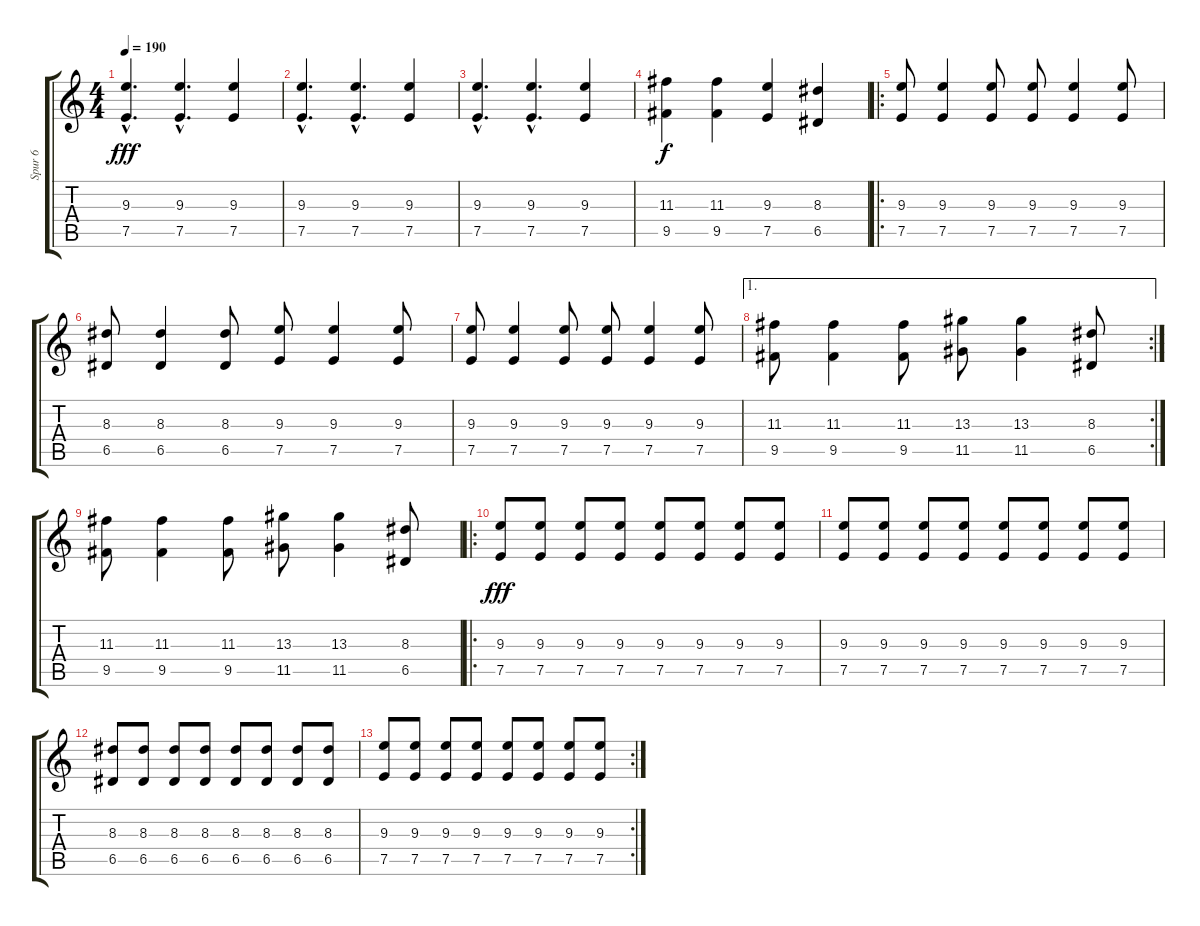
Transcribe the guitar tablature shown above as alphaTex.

\track ("Spur 6" "Spur 6") {instrument distortionguitar}
\staff {score tabs}
\tuning (E4 B3 G3 D3 A2 E2) {hide}
\ts (4 4)
\tempo 190
\clef g2
\ks c
(9.3{hac} 7.5{hac}).4{d dy fff} (9.3{hac} 7.5{hac}).4{d} (9.3 7.5).4 |
(9.3{hac} 7.5{hac}).4{d} (9.3{hac} 7.5{hac}).4{d} (9.3 7.5).4 |
(9.3{hac} 7.5{hac}).4{d} (9.3{hac} 7.5{hac}).4{d} (9.3 7.5).4 |
(11.3 9.5).4{dy f} (11.3 9.5).4 (9.3 7.5).4 (8.3 6.5).4 |
\ro
(9.3 7.5).8 (9.3 7.5).4 (9.3 7.5).8 (9.3 7.5).8 (9.3 7.5).4 (9.3 7.5).8 |
(8.3 6.5).8 (8.3 6.5).4 (8.3 6.5).8 (9.3 7.5).8 (9.3 7.5).4 (9.3 7.5).8 |
(9.3 7.5).8 (9.3 7.5).4 (9.3 7.5).8 (9.3 7.5).8 (9.3 7.5).4 (9.3 7.5).8 |
\ae 1
\rc 2
(11.3 9.5).8 (11.3 9.5).4 (11.3 9.5).8 (13.3 11.5).8 (13.3 11.5).4 (8.3 6.5).8 |
(11.3 9.5).8 (11.3 9.5).4 (11.3 9.5).8 (13.3 11.5).8 (13.3 11.5).4 (8.3 6.5).8 |
\ro
(9.3 7.5).8{dy fff} (9.3 7.5).8 (9.3 7.5).8 (9.3 7.5).8 (9.3 7.5).8 (9.3 7.5).8 (9.3 7.5).8 (9.3 7.5).8 |
(9.3 7.5).8 (9.3 7.5).8 (9.3 7.5).8 (9.3 7.5).8 (9.3 7.5).8 (9.3 7.5).8 (9.3 7.5).8 (9.3 7.5).8 |
(8.3 6.5).8 (8.3 6.5).8 (8.3 6.5).8 (8.3 6.5).8 (8.3 6.5).8 (8.3 6.5).8 (8.3 6.5).8 (8.3 6.5).8 |
\rc 2
(9.3 7.5).8 (9.3 7.5).8 (9.3 7.5).8 (9.3 7.5).8 (9.3 7.5).8 (9.3 7.5).8 (9.3 7.5).8 (9.3 7.5).8
